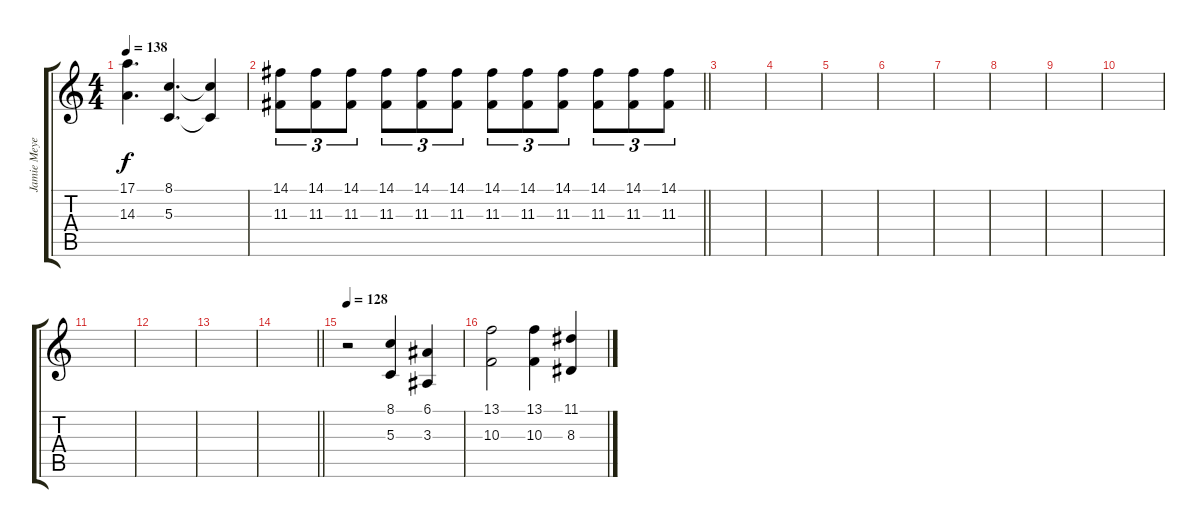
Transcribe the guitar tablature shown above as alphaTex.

\track ("Jamie Meyer" "Jamie Meye") {instrument stringensemble1}
\staff {score tabs}
\tuning (E4 C4 G3 C3 G2 C2) {hide}
\ts (4 4)
\tempo 138
\clef g2
\ks c
(17.1 14.3).4{d dy f} (8.1 5.3).4{d} (8.1{t} 5.3{t}).4 |
\barLineRight lightlight
(14.1 11.3).8{tu (3 2)} (14.1 11.3).8{tu (3 2)} (14.1 11.3).8{tu (3 2)} (14.1 11.3).8{tu (3 2)} (14.1 11.3).8{tu (3 2)} (14.1 11.3).8{tu (3 2)} (14.1 11.3).8{tu (3 2)} (14.1 11.3).8{tu (3 2)} (14.1 11.3).8{tu (3 2)} (14.1 11.3).8{tu (3 2)} (14.1 11.3).8{tu (3 2)} (14.1 11.3).8{tu (3 2)} |
|
|
|
|
|
|
|
|
|
|
|
\barLineRight lightlight
|
\tempo 128
r.2 (8.1 5.3).4 (6.1 3.3).4 |
(13.1 10.3).2 (13.1 10.3).4 (11.1 8.3).4
